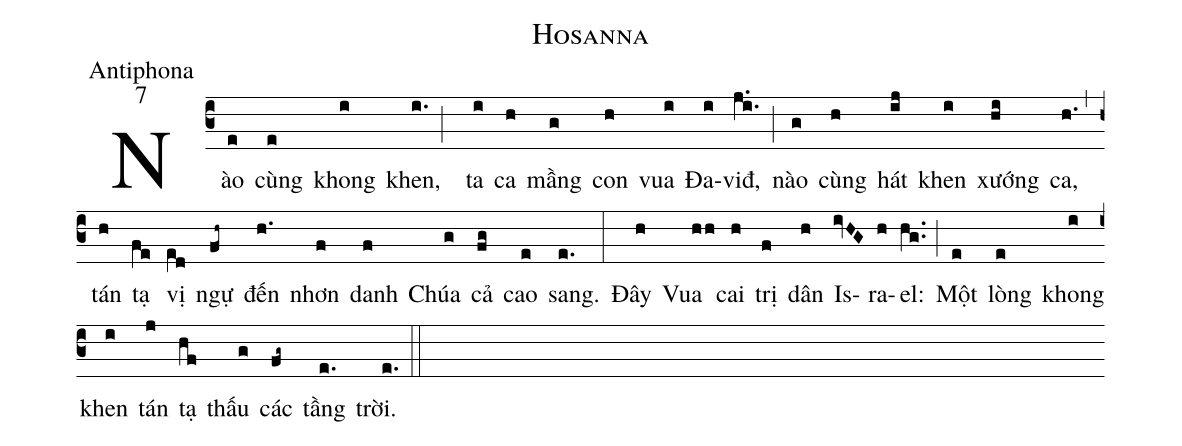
name:Hosanna;
office-part:Antiphona;
mode:7;
%%
(c3)Nào(e) cùng(e) khong(i) khen,(i.;) ta(i) ca(h) mầng(g) con(h) vua(i) Đa(i)viđ,(j.i.) (;) nào(g) cùng(h) hát(ij) khen(i) xướng(hi) ca,(h.) (,) tán(h) tạ(fe) vị(e[ll:1]d) ngự(fh~) đến(h.) nhơn(f) danh(f) Chúa(g) cả(fg) cao(e) sang.(e.) (:) Đây(h) Vua(hh) cai(h) trị(f) dân(h) Is(ivHG)ra(h)el:(hg..) (;) Một(e) lòng(e) khong(i) khen(i) tán(j) tạ(hf) thấu(g) các(fg~) tầng(e.) trời.(e.) (::)
